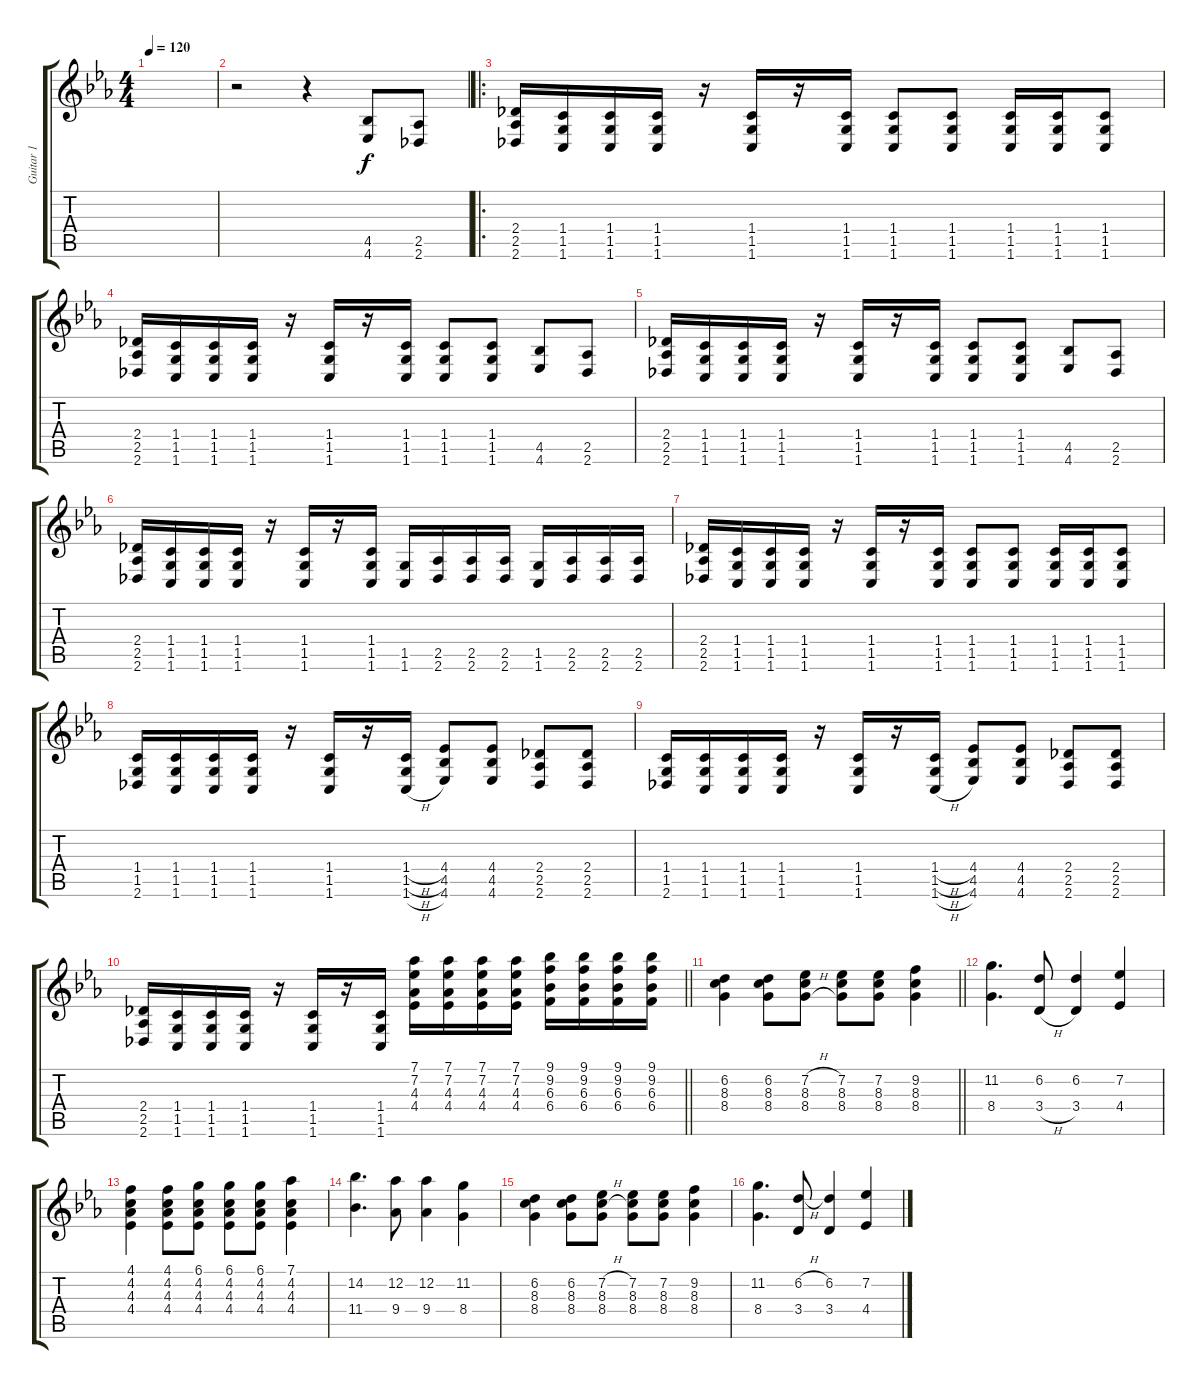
\track ("Guitar 1" "Guitar 1") {instrument distortionguitar}
\staff {score tabs}
\tuning (Db4 Ab3 E3 B2 Gb2 B1) {hide}
\ts (4 4)
\tempo 120
\clef g2
\ks eb
|
r.2 r.4 (4.5 4.6).8 (2.5 2.6).8 |
\ro
(2.4 2.5 2.6).16 (1.4 1.5 1.6).16 (1.4 1.5 1.6).16 (1.4 1.5 1.6).16 r.16 (1.4 1.5 1.6).16 r.16 (1.4 1.5 1.6).16 (1.4 1.5 1.6).8 (1.4 1.5 1.6).8 (1.4 1.5 1.6).16 (1.4 1.5 1.6).16 (1.4 1.5 1.6).8 |
(2.4 2.5 2.6).16 (1.4 1.5 1.6).16 (1.4 1.5 1.6).16 (1.4 1.5 1.6).16 r.16 (1.4 1.5 1.6).16 r.16 (1.4 1.5 1.6).16 (1.4 1.5 1.6).8 (1.4 1.5 1.6).8 (4.5 4.6).8 (2.5 2.6).8 |
(2.4 2.5 2.6).16 (1.4 1.5 1.6).16 (1.4 1.5 1.6).16 (1.4 1.5 1.6).16 r.16 (1.4 1.5 1.6).16 r.16 (1.4 1.5 1.6).16 (1.4 1.5 1.6).8 (1.4 1.5 1.6).8 (4.5 4.6).8 (2.5 2.6).8 |
(2.4 2.5 2.6).16 (1.4 1.5 1.6).16 (1.4 1.5 1.6).16 (1.4 1.5 1.6).16 r.16 (1.4 1.5 1.6).16 r.16 (1.4 1.5 1.6).16 (1.5 1.6).16 (2.5 2.6).16 (2.5 2.6).16 (2.5 2.6).16 (1.5 1.6).16 (2.5 2.6).16 (2.5 2.6).16 (2.5 2.6).16 |
(2.4 2.5 2.6).16 (1.4 1.5 1.6).16 (1.4 1.5 1.6).16 (1.4 1.5 1.6).16 r.16 (1.4 1.5 1.6).16 r.16 (1.4 1.5 1.6).16 (1.4 1.5 1.6).8 (1.4 1.5 1.6).8 (1.4 1.5 1.6).16 (1.4 1.5 1.6).16 (1.4 1.5 1.6).8 |
(1.4 1.5 2.6).16 (1.4 1.5 1.6).16 (1.4 1.5 1.6).16 (1.4 1.5 1.6).16 r.16 (1.4 1.5 1.6).16 r.16 (1.4{h} 1.5{h} 1.6{h}).16 (4.4 4.5 4.6).8 (4.4 4.5 4.6).8 (2.4 2.5 2.6).8 (2.4 2.5 2.6).8 |
(1.4 1.5 2.6).16 (1.4 1.5 1.6).16 (1.4 1.5 1.6).16 (1.4 1.5 1.6).16 r.16 (1.4 1.5 1.6).16 r.16 (1.4{h} 1.5{h} 1.6{h}).16 (4.4 4.5 4.6).8 (4.4 4.5 4.6).8 (2.4 2.5 2.6).8 (2.4 2.5 2.6).8 |
\barLineRight lightlight
(2.4 2.5 2.6).16 (1.4 1.5 1.6).16 (1.4 1.5 1.6).16 (1.4 1.5 1.6).16 r.16 (1.4 1.5 1.6).16 r.16 (1.4 1.5 1.6).16 (7.1 7.2 4.3 4.4).16 (7.1 7.2 4.3 4.4).16 (7.1 7.2 4.3 4.4).16 (7.1 7.2 4.3 4.4).16 (9.1 9.2 6.3 6.4).16 (9.1 9.2 6.3 6.4).16 (9.1 9.2 6.3 6.4).16 (9.1 9.2 6.3 6.4).16 |
\barLineRight lightlight
(6.2 8.3 8.4).4 (6.2 8.3 8.4).8 (7.2{h} 8.3 8.4{h}).8 (7.2 8.3 8.4).8 (7.2 8.3 8.4).8 (9.2 8.3 8.4).4 |
(11.2 8.4).4{d} (6.2 3.4{h}).8 (6.2 3.4).4 (7.2 4.4).4 |
(4.1 4.2 4.3 4.4).4 (4.1 4.2 4.3 4.4).8 (6.1 4.2 4.3 4.4).8 (6.1 4.2 4.3 4.4).8 (6.1 4.2 4.3 4.4).8 (7.1 4.2 4.3 4.4).4 |
(14.2 11.4).4{d} (12.2 9.4).8 (12.2 9.4).4 (11.2 8.4).4 |
(6.2 8.3 8.4).4 (6.2 8.3 8.4).8 (7.2{h} 8.3{h} 8.4).8 (7.2 8.3 8.4).8 (7.2 8.3 8.4).8 (9.2 8.3 8.4).4 |
(11.2 8.4).4{d} (6.2{h} 3.4).8 (6.2 3.4).4 (7.2 4.4).4
